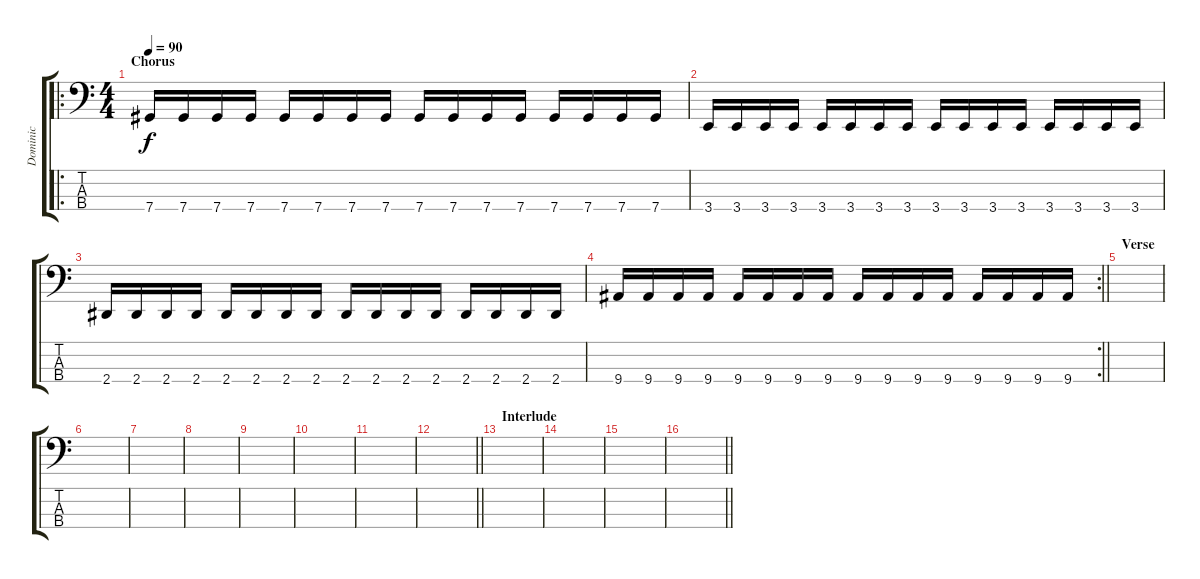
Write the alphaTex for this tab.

\track ("Dominic" "Dominic") {instrument electricbasspick}
\staff {score tabs}
\tuning (Gb2 Db2 Ab1 Db1) {hide}
\ro
\ts (4 4)
\section ("" "Chorus")
\tempo 90
\clef f4
\ks c
7.4.16{dy f} 7.4.16 7.4.16 7.4.16 7.4.16 7.4.16 7.4.16 7.4.16 7.4.16 7.4.16 7.4.16 7.4.16 7.4.16 7.4.16 7.4.16 7.4.16 |
3.4.16 3.4.16 3.4.16 3.4.16 3.4.16 3.4.16 3.4.16 3.4.16 3.4.16 3.4.16 3.4.16 3.4.16 3.4.16 3.4.16 3.4.16 3.4.16 |
2.4.16 2.4.16 2.4.16 2.4.16 2.4.16 2.4.16 2.4.16 2.4.16 2.4.16 2.4.16 2.4.16 2.4.16 2.4.16 2.4.16 2.4.16 2.4.16 |
\rc 2
\barLineRight lightlight
9.4.16 9.4.16 9.4.16 9.4.16 9.4.16 9.4.16 9.4.16 9.4.16 9.4.16 9.4.16 9.4.16 9.4.16 9.4.16 9.4.16 9.4.16 9.4.16 |
\section ("" "Verse")
|
|
|
|
|
|
|
\barLineRight lightlight
|
\section ("" "Interlude")
|
|
|
\barLineRight lightlight
